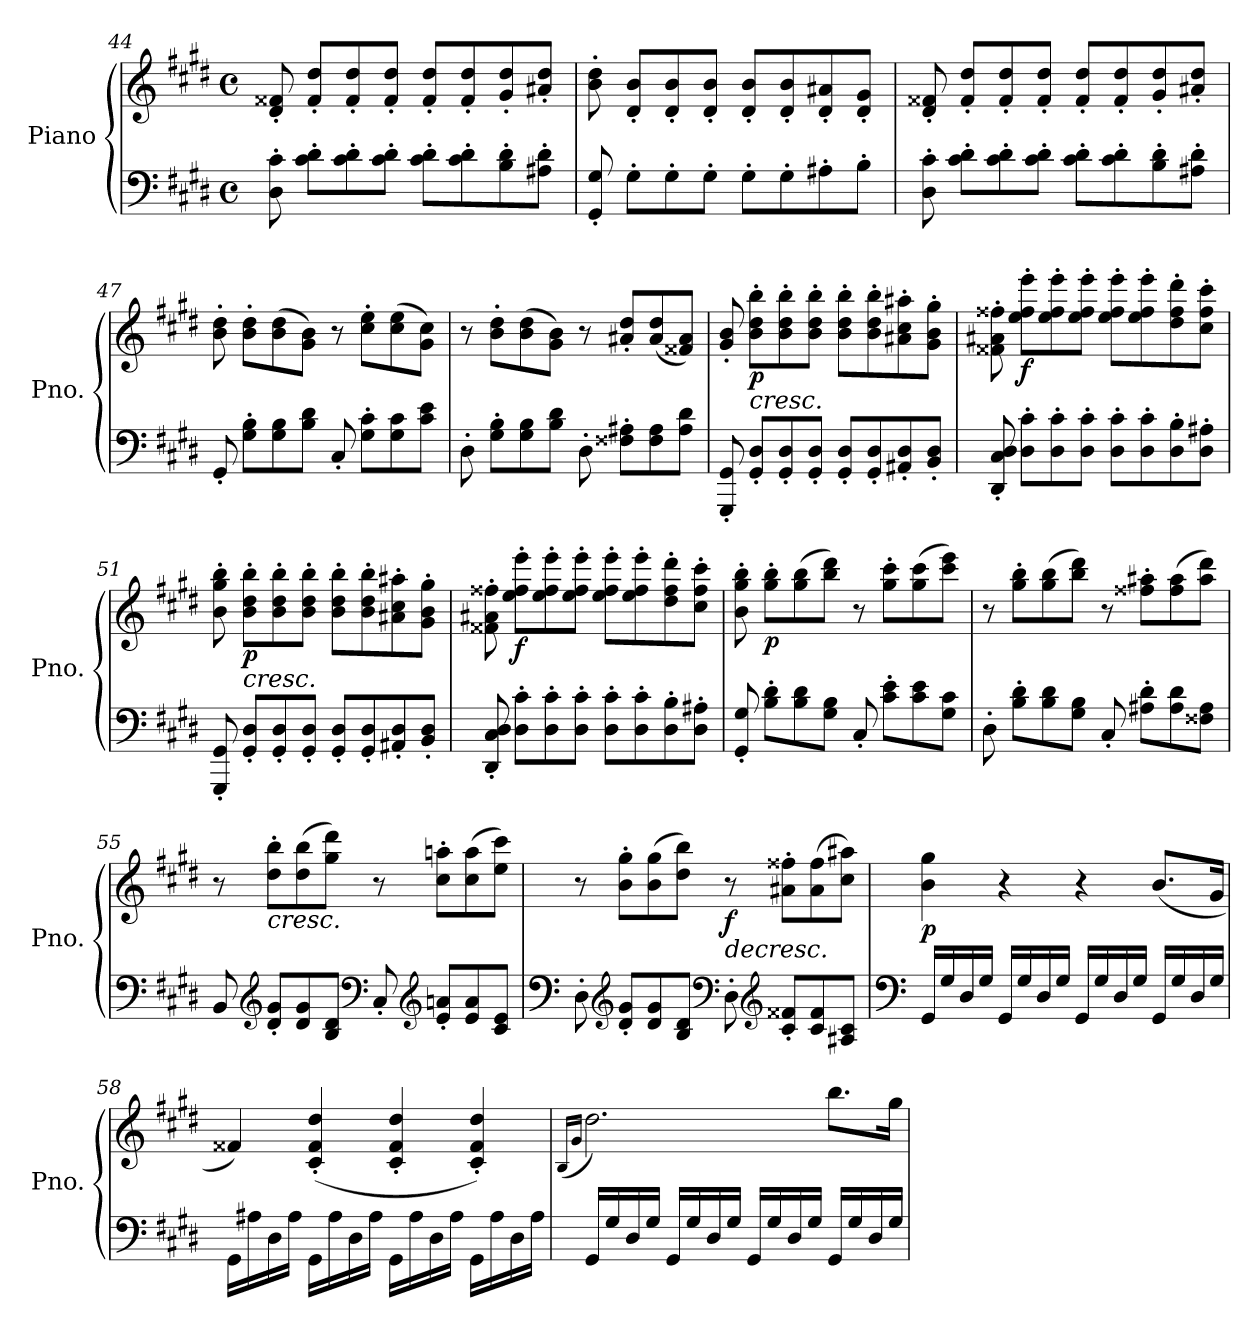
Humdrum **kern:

**kern	**kern	**dynam
*part1	*part1	*part1
*staff2	*staff1	*staff1/2
*I"Piano	*	*
*I'Pno.	*	*
*clefF4	*clefG2	*
*k[f#c#g#d#]	*k[f#c#g#d#]	*
*M4/4	*M4/4	*
*met(c)	*met(c)	*
=44	=44	=44
8D#\' 8c#\'	8d#/' 8f##X/'	.
8c#\' 8d#\'L	8f##/' 8dd#/'L	.
8c#\' 8d#\'	8f##/' 8dd#/'	.
8c#\' 8d#\'J	8f##/' 8dd#/'J	.
8c#\' 8d#\'L	8f##/' 8dd#/'L	.
8c#\' 8d#\'	8f##/' 8dd#/'	.
8B\' 8d#\'	8g#/' 8dd#/'	.
8A#X\' 8d#\'J	8a#X/' 8dd#/'J	.
!!LO:LB:g=z
=45	=45	=45
8GG#/' 8G#/'	8b\' 8dd#\'	.
8G#'\L	8d#/' 8b/'L	.
8G#'\	8d#/' 8b/'	.
8G#'\J	8d#/' 8b/'J	.
8G#'\L	8d#/' 8b/'L	.
8G#'\	8d#/' 8b/'	.
8A#X'\	8d#/' 8a#X/'	.
8B'\J	8d#/' 8g#/'J	.
=46	=46	=46
8D#\' 8c#\'	8d#/' 8f##X/'	.
8c#\' 8d#\'L	8f##/' 8dd#/'L	.
8c#\' 8d#\'	8f##/' 8dd#/'	.
8c#\' 8d#\'J	8f##/' 8dd#/'J	.
8c#\' 8d#\'L	8f##/' 8dd#/'L	.
8c#\' 8d#\'	8f##/' 8dd#/'	.
8B\' 8d#\'	8g#/' 8dd#/'	.
8A#X\' 8d#\'J	8a#X/' 8dd#/'J	.
=47	=47	=47
8GG#'/	8b\' 8dd#\'	.
8G#\' 8B\'L	8b\' 8dd#\'L	.
8G#\ 8B\	(>8b\ 8dd#\	.
8B\ 8d#\J	8g#\ 8b\J)	.
8C#'/	8r	.
8G#\' 8c#\'L	8cc#\' 8ee\'L	.
8G#\ 8c#\	(>8cc#\ 8ee\	.
8c#\ 8e\J	8g#\ 8cc#\J)	.
=48	=48	=48
8D#'\	8r	.
8G#\' 8B\'L	8b\' 8dd#\'L	.
8G#\ 8B\	(>8b\ 8dd#\	.
8B\ 8d#\J	8g#\ 8b\J)	.
8D#'\	8r	.
8F##X\' 8A#X\'L	8a#X/' 8dd#/'L	.
8F##\ 8A#\	(<8a#/ 8dd#/	.
8A#\ 8d#\J	8f##X/ 8a#/J)	.
!!LO:LB:g=z
=49	=49	=49
8GGG#/' 8GG#/'	8g#/' 8b/'	.
!	!LO:TX:b:i:t=cresc.	!
!	!	!LO:DY:b
8GG#/' 8D#/'L	8b\' 8dd#\' 8bb\'L	p
8GG#/' 8D#/'	8b\' 8dd#\' 8bb\'	.
8GG#/' 8D#/'J	8b\' 8dd#\' 8bb\'J	.
8GG#/' 8D#/'L	8b\' 8dd#\' 8bb\'L	.
8GG#/' 8D#/'	8b\' 8dd#\' 8bb\'	.
8AA#X/' 8D#/'	8a#X\' 8cc#\' 8aa#X\'	.
8BB/' 8D#/'J	8g#\' 8b\' 8gg#\'J	.
=50	=50	=50
8DD#/' 8C#/' 8D#/'	8f##X\' 8a#X\' 8ff##X\'	.
!	!	!LO:DY:b
8D#\' 8c#\'L	8ee\' 8ff##\' 8eee\'L	f
8D#\' 8c#\'	8ee\' 8ff##\' 8eee\'	.
8D#\' 8c#\'J	8ee\' 8ff##\' 8eee\'J	.
8D#\' 8c#\'L	8ee\' 8ff##\' 8eee\'L	.
8D#\' 8c#\'	8ee\' 8ff##\' 8eee\'	.
8D#\' 8B\'	8dd#\' 8ff##\' 8ddd#\'	.
8D#\' 8A#X\'J	8cc#\' 8ff##\' 8ccc#\'J	.
=51	=51	=51
8GGG#/' 8GG#/'	8b\' 8gg#\' 8bb\'	.
!	!LO:TX:b:i:t=cresc.	!
!	!	!LO:DY:b
8GG#/' 8D#/'L	8b\' 8dd#\' 8bb\'L	p
8GG#/' 8D#/'	8b\' 8dd#\' 8bb\'	.
8GG#/' 8D#/'J	8b\' 8dd#\' 8bb\'J	.
8GG#/' 8D#/'L	8b\' 8dd#\' 8bb\'L	.
8GG#/' 8D#/'	8b\' 8dd#\' 8bb\'	.
8AA#X/' 8D#/'	8a#X\' 8cc#\' 8aa#X\'	.
8BB/' 8D#/'J	8g#\' 8b\' 8gg#\'J	.
=52	=52	=52
8DD#/' 8C#/' 8D#/'	8f##X\' 8a#X\' 8ff##X\'	.
!	!	!LO:DY:b
8D#\' 8c#\'L	8ee\' 8ff##\' 8eee\'L	f
8D#\' 8c#\'	8ee\' 8ff##\' 8eee\'	.
8D#\' 8c#\'J	8ee\' 8ff##\' 8eee\'J	.
8D#\' 8c#\'L	8ee\' 8ff##\' 8eee\'L	.
8D#\' 8c#\'	8ee\' 8ff##\' 8eee\'	.
8D#\' 8B\'	8dd#\' 8ff##\' 8ddd#\'	.
8D#\' 8A#X\'J	8cc#\' 8ff##\' 8ccc#\'J	.
!!LO:LB:g=z
=53	=53	=53
8GG#/' 8G#/'	8b\' 8gg#\' 8bb\'	.
!	!	!LO:DY:b
8B\' 8d#\'L	8gg#\' 8bb\'L	p
8B\ 8d#\	(>8gg#\ 8bb\	.
8G#\ 8B\J	8bb\ 8ddd#\J)	.
8C#'/	8r	.
8c#\' 8e\'L	8gg#\' 8ccc#\'L	.
8c#\ 8e\	(>8gg#\ 8ccc#\	.
8G#\ 8c#\J	8ccc#\ 8eee\J)	.
=54	=54	=54
8D#'\	8r	.
8B\' 8d#\'L	8gg#\' 8bb\'L	.
8B\ 8d#\	(>8gg#\ 8bb\	.
8G#\ 8B\J	8bb\ 8ddd#\J)	.
8C#'/	8r	.
8A#X\' 8d#\'L	8ff##X\' 8aa#X\'L	.
8A#\ 8d#\	(>8ff##\ 8aa#\	.
8F##X\ 8A#\J	8aa#\ 8ddd#\J)	.
=55	=55	=55
8BB/	8r	.
*clefG2	*	*
!	!LO:TX:b:i:t=cresc.	!
8d#/' 8g#/'L	8dd#\' 8bb\'L	.
8d#/ 8g#/	(>8dd#\ 8bb\	.
8B/ 8d#/J	8gg#\ 8ddd#\J)	.
*clefF4	*	*
8C#'/	8r	.
*clefG2	*	*
8e/' 8an/'L	8cc#\' 8aan\'L	.
8e/ 8a/	(>8cc#\ 8aa\	.
8c#/ 8e/J	8ee\ 8ccc#\J)	.
=56	=56	=56
*clefF4	*	*
8D#'\	8r	.
*clefG2	*	*
8d#/' 8g#/'L	8b\' 8gg#\'L	.
8d#/ 8g#/	(>8b\ 8gg#\	.
8B/ 8d#/J	8dd#\ 8bb\J)	.
*clefF4	*	*
!	!LO:TX:b:i:t=decresc.	!
!	!	!LO:DY:b
8D#'\	8r	f
*clefG2	*	*
8c#/' 8f##X/'L	8a#X\' 8ff##X\'L	.
8c#/ 8f##/	(>8a#\ 8ff##\	.
8A#X/ 8c#/J	8cc#\ 8aa#X\J)	.
!!LO:LB:g=z
=57	=57	=57
*clefF4	*	*
!	!	!LO:DY:b
16GG#/LL	4b\ 4gg#\	p
16G#/	.	.
16D#/	.	.
16G#/JJ	.	.
16GG#/LL	4r	.
16G#/	.	.
16D#/	.	.
16G#/JJ	.	.
16GG#/LL	4r	.
16G#/	.	.
16D#/	.	.
16G#/JJ	.	.
16GG#/LL	(<8.b/L	.
16G#/	.	.
16D#/	.	.
16G#/JJ	16g#/Jk	.
=58	=58	=58
16GG#\LL	4f##X/)	.
16A#X\	.	.
16D#\	.	.
16A#\JJ	.	.
16GG#\LL	(<4c#/' 4f##/' 4dd#/'	.
16A#\	.	.
16D#\	.	.
16A#\JJ	.	.
16GG#\LL	4c#/' 4f##/' 4dd#/'	.
16A#\	.	.
16D#\	.	.
16A#\JJ	.	.
16GG#\LL	4c#/' 4f##/' 4dd#/')	.
16A#\	.	.
16D#\	.	.
16A#\JJ	.	.
=59	=59	=59
.	(<16qB/LL	.
.	16qg#/JJ	.
16GG#/LL	2.dd#\)	.
16G#/	.	.
16D#/	.	.
16G#/JJ	.	.
16GG#/LL	.	.
16G#/	.	.
16D#/	.	.
16G#/JJ	.	.
16GG#/LL	.	.
16G#/	.	.
16D#/	.	.
16G#/JJ	.	.
16GG#/LL	8.bb\L	.
16G#/	.	.
16D#/	.	.
16G#/JJ	16gg#\Jk	.
=	=	=
*-	*-	*-
